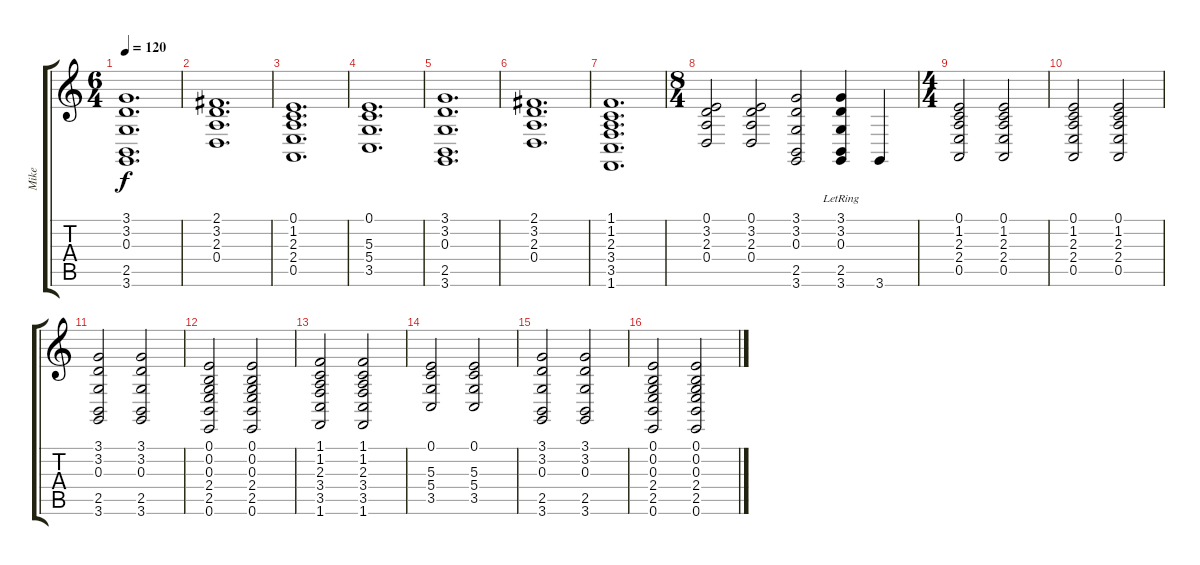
\track ("Mike" "Mike") {instrument electricgrandpiano}
\staff {score tabs}
\tuning (E4 B3 G3 D3 A2 E2) {hide}
\ts (6 4)
\tempo 120
\clef g2
\ks c
(3.1 3.2 0.3 2.5 3.6).1{d dy f} |
(2.1 3.2 2.3 0.4).1{d} |
(0.1 1.2 2.3 2.4 0.5).1{d} |
(0.1 5.3 5.4 3.5).1{d} |
(3.1 3.2 0.3 2.5 3.6).1{d} |
(2.1 3.2 2.3 0.4).1{d} |
(1.1 1.2 2.3 3.4 3.5 1.6).1{d} |
\ts (8 4)
(0.1 3.2 2.3 0.4).2 (0.1 3.2 2.3 0.4).2 (3.1 3.2 0.3 2.5 3.6).2 (3.1{lr} 3.2{lr} 0.3{lr} 2.5{lr} 3.6{lr}).4 3.6.4 |
\ts (4 4)
(0.1 1.2 2.3 2.4 0.5).2 (0.1 1.2 2.3 2.4 0.5).2 |
(0.1 1.2 2.3 2.4 0.5).2 (0.1 1.2 2.3 2.4 0.5).2 |
(3.1 3.2 0.3 2.5 3.6).2 (3.1 3.2 0.3 2.5 3.6).2 |
(0.1 0.2 0.3 2.4 2.5 0.6).2 (0.1 0.2 0.3 2.4 2.5 0.6).2 |
(1.1 1.2 2.3 3.4 3.5 1.6).2 (1.1 1.2 2.3 3.4 3.5 1.6).2 |
(0.1 5.3 5.4 3.5).2 (0.1 5.3 5.4 3.5).2 |
(3.1 3.2 0.3 2.5 3.6).2 (3.1 3.2 0.3 2.5 3.6).2 |
(0.1 0.2 0.3 2.4 2.5 0.6).2 (0.1 0.2 0.3 2.4 2.5 0.6).2
